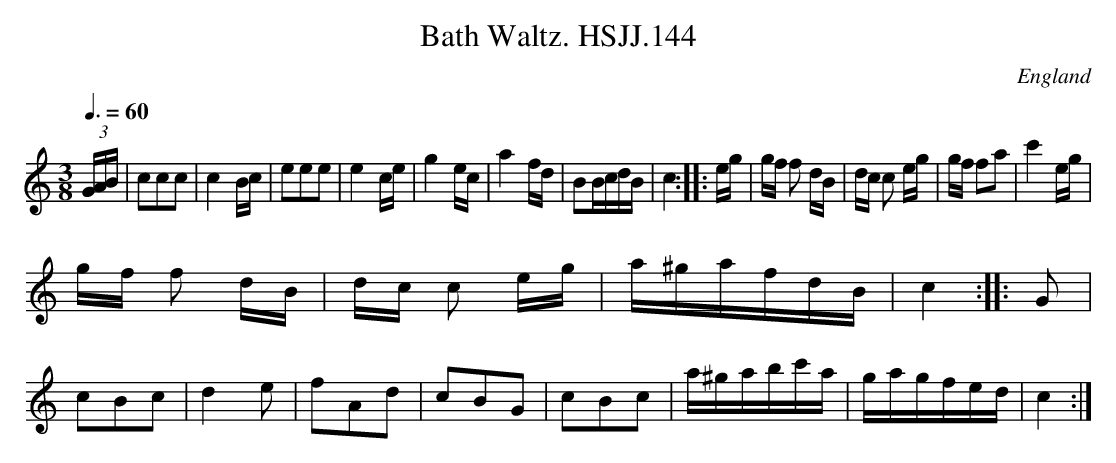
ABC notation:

X:1
T:Bath Waltz. HSJJ.144
M:3/8
L:1/16
Q:3/8=60
O:England
K:C
(3GAB|c2c2c2|c4Bc|e2e2e2|e4ce|g4ec|a4fd|B2BcdB|c4:|
|:eg|gf f2 dB|dc c2 eg|gf f2a2|c'4eg|!gf f2 dB|dc c2 eg|a^gafdB|c4:|
|:G2|c2B2c2|d4e2|f2A2d2|c2B2G2|c2B2c2|a^gabc'a|gagfed|c4:|
